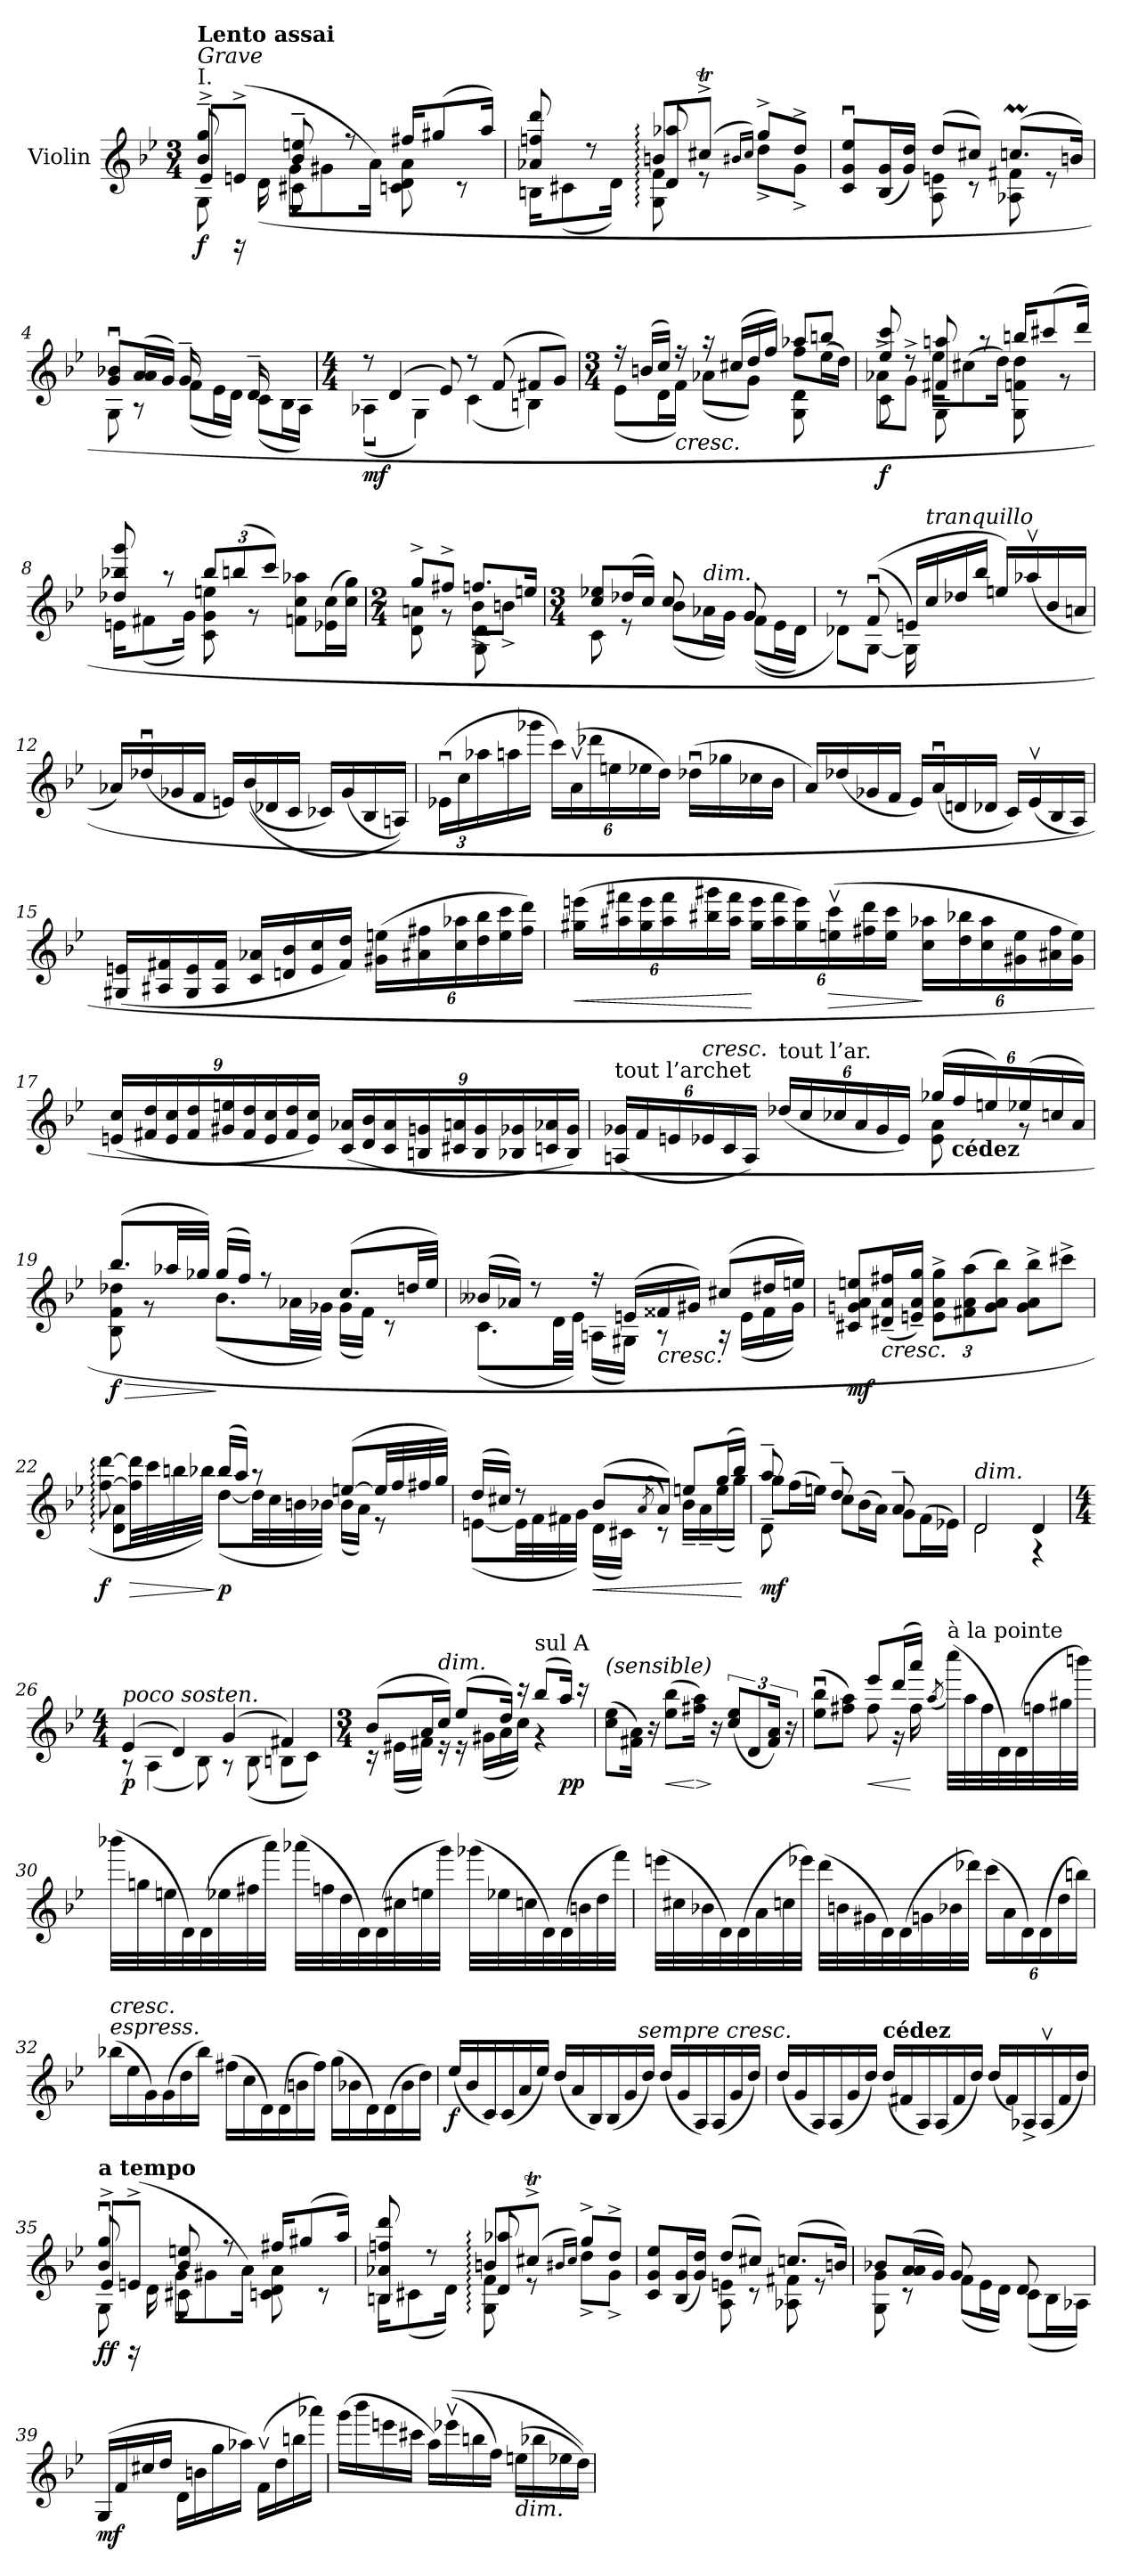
**kern	**dynam
*part1	*part1
*staff1	*staff1
*I"Violin	*
*I'Vln.	*
*clefG2	*
*k[b-e-]	*
*M3/4	*
*MM27	*
=1	=1
*^	*
*	*^	*
!LO:TX:a:t=I.	!	!	!
!LO:TX:a:i:t=Grave	!	!	!
!LO:TX:a:B:t=Lento assai	!	!	!
!	!	!	!LO:DY:b
8b-/~ 8gg/~	8G\	8e-^/L	f
8ryy	16rEE	(<8en^/J	.
.	(16d\	.	.
8b-/~ 8een/~	8c#X\	16g\KL	.
.	.	8g#X\	.
8r	8ryy	.	.
.	.	16a\Jk)	.
16ff#X/KL	8cn\ 8d\ 8a\	4ryy	.
(>8gg#X/	.	.	.
.	8r	.	.
16aa/Jk)	.	.	.
=2	=2	=2	=2
8a-X/ 8ffn/ 8ddd/	16Bn\KL	4ryy	.
.	(<8c#X\	.	.
8r	.	.	.
.	16d\Jk)	.	.
8bn/L	8G\: 8f\:	8d/: 8aa-X/:	.
(<8cc#Xt^/J	8r	4.ryy	.
16qb#X/LL	.	.	.
16qcc#/JJ)	.	.	.
8gg^/L	8dd^\L	.	.
8dd^/J	8g^\J	.	.
*	*v	*v	*
=3	=3	=3
8c/u 8g/u 8ee-/uL	4ryy	.
(<16B-/ 16g/L	.	.
16g/ 16dd/JJ)	.	.
(>8dd/L	8A\ 8en\	.
8cc#X/J)	8r	.
(>8.ccnM/L	8A-X\ 8f#X\	.
.	8r	.
16bn/Jk)	.	.
!!LO:LB:g=z	!!
=4	=4	=4
8g/u 8b-X/uL	8G\	.
(>16a/ 16a/L	8r	.
16g/JJ)	.	.
16g~/	(<8f\L	.
8.ryy	.	.
.	16e-\L	.
.	16d\JJ)	.
16d~/	(<8c\L	.
8.ryy	.	.
.	16B-\L	.
.	16A\JJ)	.
=5	=5	=5
*M4/4	*	*
!	!	!LO:DY:b
8r	(<4A-Xu\	mf
(>4d/	.	.
.	4G\)	.
8e-/)	.	.
8r	(<4c\	.
(>8f/	.	.
8f#X/L	4Bn\)	.
8g/J)	.	.
*v	*v	*
=6	=6
*M3/4	*
*^	*
*	*^	*
16r	(<8e-\L	2ryy	.
(>16bn/LL	.	.	.
16cc/JJ)	16d\L	.	.
!LO:TX:b:i:t=cresc.	!	!	!
16r	16f\JJ)	.	.
16r	(<8a-X\L	.	.
(>16cc#X/LL	.	.	.
16dd/	8g\J)	.	.
16ff/JJ)	.	.	.
8aa-X:/L	8G\ 8d\	8ff\L	.
8bbn/J	8ryy	(<16ee-\L	.
.	.	16dd\JJ)	.
!!LO:LB:g=z	!!	!!
=7	=7	=7	=7
!	!	!	!LO:DY:b
8ee-/ 8ccc/	8c\	8a-X^<\L	f
8r	8ryy	8g^\J	.
8f#X/ 8aan/	8G\	16ee-\KL	.
.	.	(<8cc#X\	.
8r	8ryy	.	.
.	.	16dd\Jk)	.
16bbn/KL	8G\ 8fn\ 8dd\	4ryy	.
(>8ccc#X/	.	.	.
.	8r	.	.
16ddd/Jk)	.	.	.
*	*v	*v	*
=8	=8	=8
8dd-X/ 8bb-X/ 8ggg/	16en\KL	.
.	(<8f#X\	.
8r	.	.
.	16g<\Jk)	.
*Xbrackettup	*	*
12bb-/L	8c\ 8g\ 8een\	.
(>12bbn/	.	.
.	8r	.
12ccc/J)	.	.
8fn\ 8cc\ 8aa-X\L	4ryy	.
(>16e-X\ 16cc\L	.	.
16cc\ 16gg\JJ)	.	.
*v	*v	*
=9	=9
*M2/4	*
*^	*
*	*^	*
8gg^/L	8d\ 8an\	4ryy	.
8ff#X^/J	8r	.	.
8.ffn/L	8b-^\L	8G\ 8d\	.
.	8bn^\J	8ryy	.
16een/Jk	.	.	.
*v	*v	*v	*
!!LO:LB:g=z
=10	=10
*M3/4	*
*^	*
8cc/ 8ee-X/L	8c\	.
(>16dd-X/L	8r	.
16cc/JJ)	.	.
8cc/	(<8b-\L	.
!LO:TX:a:i:t=dim.	!	!
8ryy	16a-X\L	.
.	16g\JJ)	.
8g/	(>(<8f\L	.
8ryy	16e-\L	.
.	16d\JJ)	.
=11	=11	=11
!	!	!LO:DY:b
!	!	!LO:DY:n=1:b
8r	8d-X\L)	p other-dynamics
(>(>8fu/	[8G\J	.
16en/LL)	16G\]	.
!LO:TX:i:t=tranquillo	!	!
16cc/	16ryy	.
16dd-X/	8ryy	.
16bb-/JJ	.	.
16een/LL)	4ryy	.
(<16aa-Xv/	.	.
16b-/	.	.
16an/JJ	.	.
*v	*v	*
=12	=12
16a-X/LL)	.
(<16dd-Xu/	.
16g-X/	.
16f/JJ	.
16en/LL)	.
(<(>16b-/	.
16d-X/	.
16c/JJ	.
16c-X/LL)	.
(<16g-/	.
16B-/	.
16An/JJ))	.
!!LO:LB:g=z
=13	=13
(>24e-Xu\LL	.
24cc\	.
24aa-X\	.
16aan\	.
16ggg-X\JJ	.
24ccc\LL)	.
(>24av\	.
24ddd-X\	.
24een\	.
24ee-X\	.
24dd\JJ)	.
(>16dd-Xu\LL	.
16gg-X\	.
16cc-X\	.
16b-\JJ	.
=14	=14
16a/LL)	.
(<16dd-X/	.
16g-X/	.
16f/JJ	.
16e-/LL)	.
(<16au/	.
16dn/	.
16d-X/JJ	.
16c/LL)	.
(<16e-v/	.
16B-/	.
16A/JJ)	.
!!LO:LB:g=z
=15	=15
(<16G#X/ 16en/LL	.
16A#X/ 16f#X/	.
16G#/ 16e/	.
16A#/ 16f#/JJ	.
16c/ 16a-X/LL	.
16dn/ 16b-/	.
16e/ 16cc/	.
16f#/ 16dd/JJ)	.
(>24g#X\ 24een\LL	.
24a#X\ 24ff#X\	.
24cc\ 24aa-X\	.
24dd\ 24bb-\	.
24ee\ 24ccc\	.
24ff#\ 24ddd\JJ)	.
=16	=16
!	!LO:HP:b
(>24gg#X\ 24eeen\LL	<
24aa#X\ 24fff#X\	.
24gg#\ 24eee\	.
24aa#\ 24fff#\	.
24bb#X\ 24ggg#X\	.
24aa#\ 24fff#\JJ	.
24gg#\ 24eee\LL	[
24aa#\ 24fff#\	.
24gg#\ 24eee\)	.
!	!LO:HP:b
(>24een\v 24ccc\v	>
24ff#X\ 24ddd\	.
24ee\ 24ccc\JJ	.
24cc\ 24aa-X\LL	]
24dd\ 24bb-X\	.
24cc\ 24aa-\	.
24g#X\ 24ee\	.
24a#X\ 24ff#\	.
24g#\ 24ee\JJ)	.
!!LO:LB:g=z
=17	=17
(<24en/ 24cc/LL	.
24f#X/ 24dd/	.
24e/ 24cc/	.
24f#/ 24dd/	.
24g#X/ 24een/	.
24f#/ 24dd/	.
24e/ 24cc/	.
24f#/ 24dd/	.
24e/ 24cc/JJ)	.
(<24c/ 24a-X/LL	.
24d/ 24b-/	.
24c/ 24a-/	.
24Bn/ 24gn/	.
24c#X/ 24an/	.
24B/ 24g/	.
24B-X/ 24g-X/	.
24cn/ 24a-X/	.
24B-/ 24g-/JJ)	.
=18	=18
*^	*
!LO:TX:a:t=tout l’archet	!	!
(<24An/ 24g-X/LL	2ryy	.
24f/	.	.
24en/	.	.
!LO:TX:i:t=cresc.	!	!
24e-X/	.	.
24c/	.	.
24A/JJ)	.	.
!LO:TX:a:t=tout l’ar.	!	!
(<24dd-X/LL	.	.
24cc/	.	.
24cc-X/	.	.
24a/	.	.
24g-/	.	.
24e-/JJ)	.	.
(<24gg-X/LL	8e-\ 8a\	.
!LO:TX:b:B:t=cédez	!	!
24ff/	.	.
24een/)	.	.
(<24ee-X/	8rg	.
24ccn/	.	.
24a/JJ)	.	.
!!LO:LB:g=z	!!
=19	=19	=19
!	!	!LO:HP:b
!	!	!LO:DY:n=1:b
(>8.bb-/L	8B-\ 8f\ 8dd-X\	> f
.	8r	.
32aa-X/LL	.	.
32gg-X/JJJ)	.	.
(>16gg-/LL	(<8.b-\L	]
16ff/JJ)	.	.
8r	.	.
.	32a-X\LL	.
.	32g-X\JJJ)	.
(>8.cc/L	(<16g-\LL	.
.	16f\JJ)	.
.	8r	.
32ddn/LL	.	.
32ee-/JJJ)	.	.
=20	=20	=20
(>16b--X/LL	(<8.c\L	.
16a-X/JJ)	.	.
8r	.	.
.	32d\LL	.
.	32e-\JJJ)	.
16r	(<16An\LL	.
(>16en/LL	16G#X\JJ)	.
!LO:TX:b:i:t=cresc.	!	!
16f##X/	8r	.
16g#X/JJ)	.	.
(>8cc#X/L	16r	.
.	(<16e\LL	.
16dd#X/L	16f##\	.
16een/JJ)	16g#\JJ)	.
=21	=21	=21
!	!	!LO:DY:b
*v	*v	*
8c#X/ 8gn/ 8a/ 8een/L	mf
!LO:TX:b:i:t=cresc.	!
(<16d#X/~ 16a/~ 16ff#X/~L	.
16en/~ 16a/~ 16gg/~JJ)	.
12e\^ 12a\^ 12gg\^L	.
(>12f#X\ 12a\ 12aa\	.
12g\ 12a\ 12bb-\J)	.
8g\^ 8a\^ 8bb-\^L	.
8ccc#X^\J	.
!!LO:LB:g=z
=22	=22
*^	*
!	!	!LO:DY:b
(>[8ff\: [8ddd\:	8d\:<< 8a\:<<L	f
!	!	!LO:HP:b
8ryy	32ff\] 32ddd\]LL	>
.	32ccc\	.
.	32bbn\	.
.	32bb-X\JJJ)	.
!	!	!LO:DY:n=1:b
(>16bb-/LL	(<[8dd\L	] p
16aa/JJ)	.	.
8r	32dd\LL]	.
.	32cc\	.
.	32bn\	.
.	32b-X\JJJ)	.
(>[8een/L	(<16b-\LL	.
.	16a\JJ)	.
32ee/LL]	8r	.
32ff/	.	.
32ff#X/	.	.
32gg/JJJ)	.	.
=23	=23	=23
(>16dd/LL	(<[8en\L	.
16cc#X/JJ)	.	.
8r	32e\LL]	.
.	32f\	.
.	32f#X\	.
.	32g\JJJ)	.
!	!	!LO:HP:b
(>8b-/L	(<16d\LL	<
.	16c#X\JJ)	.
(<8qa/	.	.
8a/J))	8r	.
8een/L	16b-~\LL	.
.	16a~\	.
(>16gg/L	(<16ee\	.
16bb-/JJ)	16gg\JJ)	.
*v	*v	*
.	[
!!LO:PB:g=z
=24	=24
*^	*
*	*^	*
!	!	!	!LO:DY:b
8aa~/	8gg\L	8d~\	mf
8ryy	(>16ff\L	2ryy	.
.	16een\JJ)	.	.
8dd~/	8cc\L	.	.
8ryy	(>16b-\L	.	.
.	16a\JJ)	.	.
8a~/	8g\L	.	.
8ryy	(>16f\L	8ryy	.
.	16e-X\JJ)	.	.
*	*v	*v	*
=25	=25	=25
!LO:TX:a:i:t=dim.	!	!
2d/	2d\	.
4d/	4r	.
=26	=26	=26
*M4/4	*	*
!LO:TX:i:t=poco sosten.	!	!
!	!	!LO:DY:b
(>4e-/	8r	p
.	(<4A\	.
4d/)	.	.
.	8B-\)	.
(>4g/	8r	.
.	(<8B-\	.
4f#X/)	8Bn\L	.
.	8c\J)	.
!!LO:LB:g=z	!!
=27	=27	=27
*M3/4	*	*
(>8b-/L	16r	.
.	(<16e#X\LL	.
16a/L	16f#X\JJ)	.
!LO:TX:a:i:t=dim.	!	!
16cc/JJ)	16r	.
(>8ee-/L	16r	.
.	(<16g#X\LL	.
16dd/Jk)	16a\	.
16r	16cc\JJ)	.
!LO:TX:a:t=sul A	!	!
(>8bb-/L	4r	.
!	!	!LO:DY:b
16aa/Jk)	.	pp
16r	.	.
*v	*v	*
=28	=28
!LO:TX:i:t=(sensible)	!
(>8cc\ 8ee-\L	.
16f#X\ 16a\Jk)	.
16r	.
!	!LO:HP:b
(>8ee-\ 8bb-\L	<
!	!LO:HP:n=1:b
16ff#X\ 16aa\Jk)	[ >
16r	]
*brackettup	*
(<12cc/ 12ee-/L	.
12d/	.
24f#/ 24a/Jk)	.
24r	.
!!LO:LB:g=z
=29	=29
*^	*
(>8ee-\u 8bb-\uL	4ryy	.
8ff#X\ 8aa\J)	.	.
!	!	!LO:HP:b
8eee-/L	8ff#\	<
(>16ddd/L	16r	.
16aaa/JJ)	16ff#\	[
(>8qaa/	.	.
!LO:TX:a:t=à la pointe	!	!
!	!	!LO:DY:b
!	!	!LO:DY:n=1:b
(>32cccc\LLL)	4ryy	other-dynamics f
32aa\	.	.
32ff#\	.	.
32d\)	.	.
(>32d\	.	.
32ffn\	.	.
32gg#X\	.	.
32bbbn\JJJ)	.	.
*v	*v	*
=30	=30
(>32bbb-X\LLL	.
32ggn\	.
32een\	.
32d\)	.
(>32d\	.
32ee-X\	.
32ff#X\	.
32aaa\JJJ)	.
(>32aaa-X\LLL	.
32ffn\	.
32dd\	.
32d\)	.
(>32d\	.
32cc#X\	.
32een\	.
32ggg\JJJ)	.
(>32ggg-X\LLL	.
32ee-X\	.
32ccn\	.
32d\)	.
(>32d\	.
32bn\	.
32dd\	.
32fff\JJJ)	.
!!LO:LB:g=z
=31	=31
(>32eeen\LLL	.
32cc#X\	.
32b-X\	.
32d\)	.
(>32d\	.
32a\	.
32ccn\	.
32eee-X\JJJ)	.
(>32ddd\LLL	.
32bn\	.
32g#X\	.
32d\)	.
(>32d\	.
32gn\	.
32b-X\	.
32ddd-X\JJJ)	.
*Xbrackettup	*
(>24ccc\LL	.
24a\	.
24d\)	.
(>24d\	.
24dd\	.
24bbn\JJ)	.
=32	=32
*Xtuplet	*
!LO:TX:i:t=espress.	!
!LO:TX:a:i:t=cresc.	!
(>24bb-X\LL	.
24ee-\	.
24g\)	.
(>24g\	.
24dd\	.
24bb-\JJ)	.
(>24ff#X\LL	.
24cc\	.
24d\)	.
(>24d\	.
24bn\	.
24ff#\JJ)	.
(>24gg\LL	.
24b-X\	.
24d\)	.
(>24d\	.
24b-\	.
24dd\JJ)	.
!!LO:LB:g=z
=33	=33
!	!LO:DY:b
(<24ee-/LL	f
24b-/	.
24c/)	.
(<24c/	.
24a/	.
24ee-/JJ)	.
(<24dd/LL	.
24a/	.
24B-/)	.
(<24B-/	.
24g/	.
!LO:TX:a:i:t=sempre cresc.	!
24dd/JJ)	.
(<24dd/LL	.
24g/	.
24A/)	.
(<24A/	.
24g/	.
24dd/JJ)	.
=34	=34
(<24dd/LL	.
24g/	.
24A/)	.
(<24A/	.
24g/	.
24dd/JJ)	.
!LO:TX:a:B:t=cédez	!
(<24dd/LL	.
24f#X/	.
24A/)	.
(<24A/	.
24f#/	.
24dd/JJ)	.
(<24dd/LL	.
24f#/)	.
24A-X^/	.
(<24A-v/	.
24f#/	.
24dd/JJ)	.
!!LO:LB:g=z
=35	=35
*^	*
*	*^	*
!LO:TX:a:B:t=a tempo	!	!	!
!	!	!	!LO:DY:b
8b-/u 8gg/u	8G\	8e-^/L	ff
8ryy	16rEE	(<8en^/J	.
.	(16d\	.	.
8b-/ 8een/	8c#X\	16g\KL	.
.	.	8g#X\	.
8r	8ryy	.	.
.	.	16a\Jk)	.
16ff#X/KL	8cn\ 8d\ 8a\	4ryy	.
(>8gg#X/	.	.	.
.	8r	.	.
16aa/Jk)	.	.	.
=36	=36	=36	=36
8Bn/ 8a-X/ 8ffn/ 8ddd/	16B\KL	4ryy	.
.	(<8c#X\	.	.
8r	.	.	.
.	16d\Jk)	.	.
8bn/L	8G\: 8f\:	8d/: 8aa-X/:	.
(<8cc#Xt^>/J	8r	4.ryy	.
16qb#X/LL	.	.	.
16qcc#/JJ)	.	.	.
8gg^/L	8dd^\L	.	.
8dd^/J	8g^\J	.	.
*	*v	*v	*
=37	=37	=37
8c/ 8g/ 8ee-/L	4ryy	.
(<16B-/ 16g/L	.	.
16g/ 16dd/JJ)	.	.
(>8dd/L	8A\ 8en\	.
8cc#X/J)	8r	.
(>8.ccn/L	8A-X\ 8f#X\	.
.	8r	.
16bn/Jk)	.	.
!!LO:LB:g=z	!!
=38	=38	=38
8b-X/L	8G\ 8g\	.
(>16a/ 16a/L	8r	.
16g/JJ)	.	.
8g/	(<8f\L	.
8ryy	16e-\L	.
.	16d\JJ)	.
8d/	(<8c\L	.
8ryy	16B-\L	.
.	16A-X\JJ)	.
=39	=39	=39
!	!	!LO:DY:b
*v	*v	*
(>16G/LL	mf
16f/	.
16cc#X/	.
16dd/JJ	.
16d\LL	.
16bn\	.
16gg\	.
16aa-X\JJ)	.
(>16fv\LL	.
16dd\	.
16bbn\	.
16aaa-X\JJ)	.
=40	=40
(>16ggg\LL	.
16bbb-\	.
16eeen\	.
16ccc#X\JJ	.
16aa\LL)	.
(>(>16eee-Xv\	.
16bbn\	.
16ff\JJ)	.
!LO:TX:b:i:t=dim.	!
(>16een\LL	.
16bb-X\	.
16ee-X\	.
16dd\JJ))	.
=	=
*-	*-
